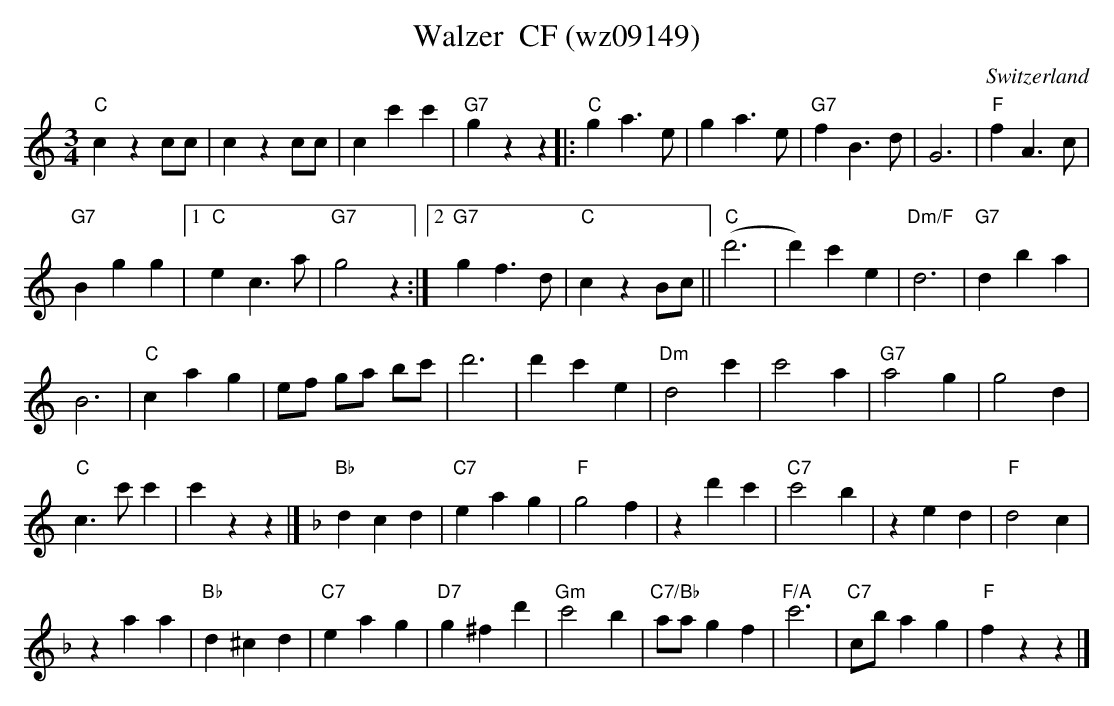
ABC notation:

X:1
T: Walzer  CF (wz09149)
M:3/4
L:1/4
O:Switzerland
K:C major
"C"czc/c/ | czc/c/ | cc'c' | "G7"gzz |: "C"ga>e | ga>e | "G7"fB>d |  G3 | "F"fA>c |
"G7"Bgg |1 "C"ec>a | "G7"g2z :|2 "G7"gf>d | "C"czB/c/ || ("C"d'3 | d') c'e | "Dm/F"d3 | "G7"dba |
B3 | "C"cag | e/f/ g/a/ b/c'/ | d'3 | d'c'e | "Dm"d2c' | c'2a | "G7"a2g | g2d |
"C"c>c' c' | c'zz |] [K:F] "Bb"dcd | "C7"eag | "F"g2f | zd'c' | "C7"c'2b | zed | "F"d2c |
zaa | "Bb"d^cd | "C7"eag | "D7"g^fd' | "Gm"c'2b | "C7/Bb"a/a/gf | "F/A"c'3 | "C7"c/b/ag | "F"fzz |]
